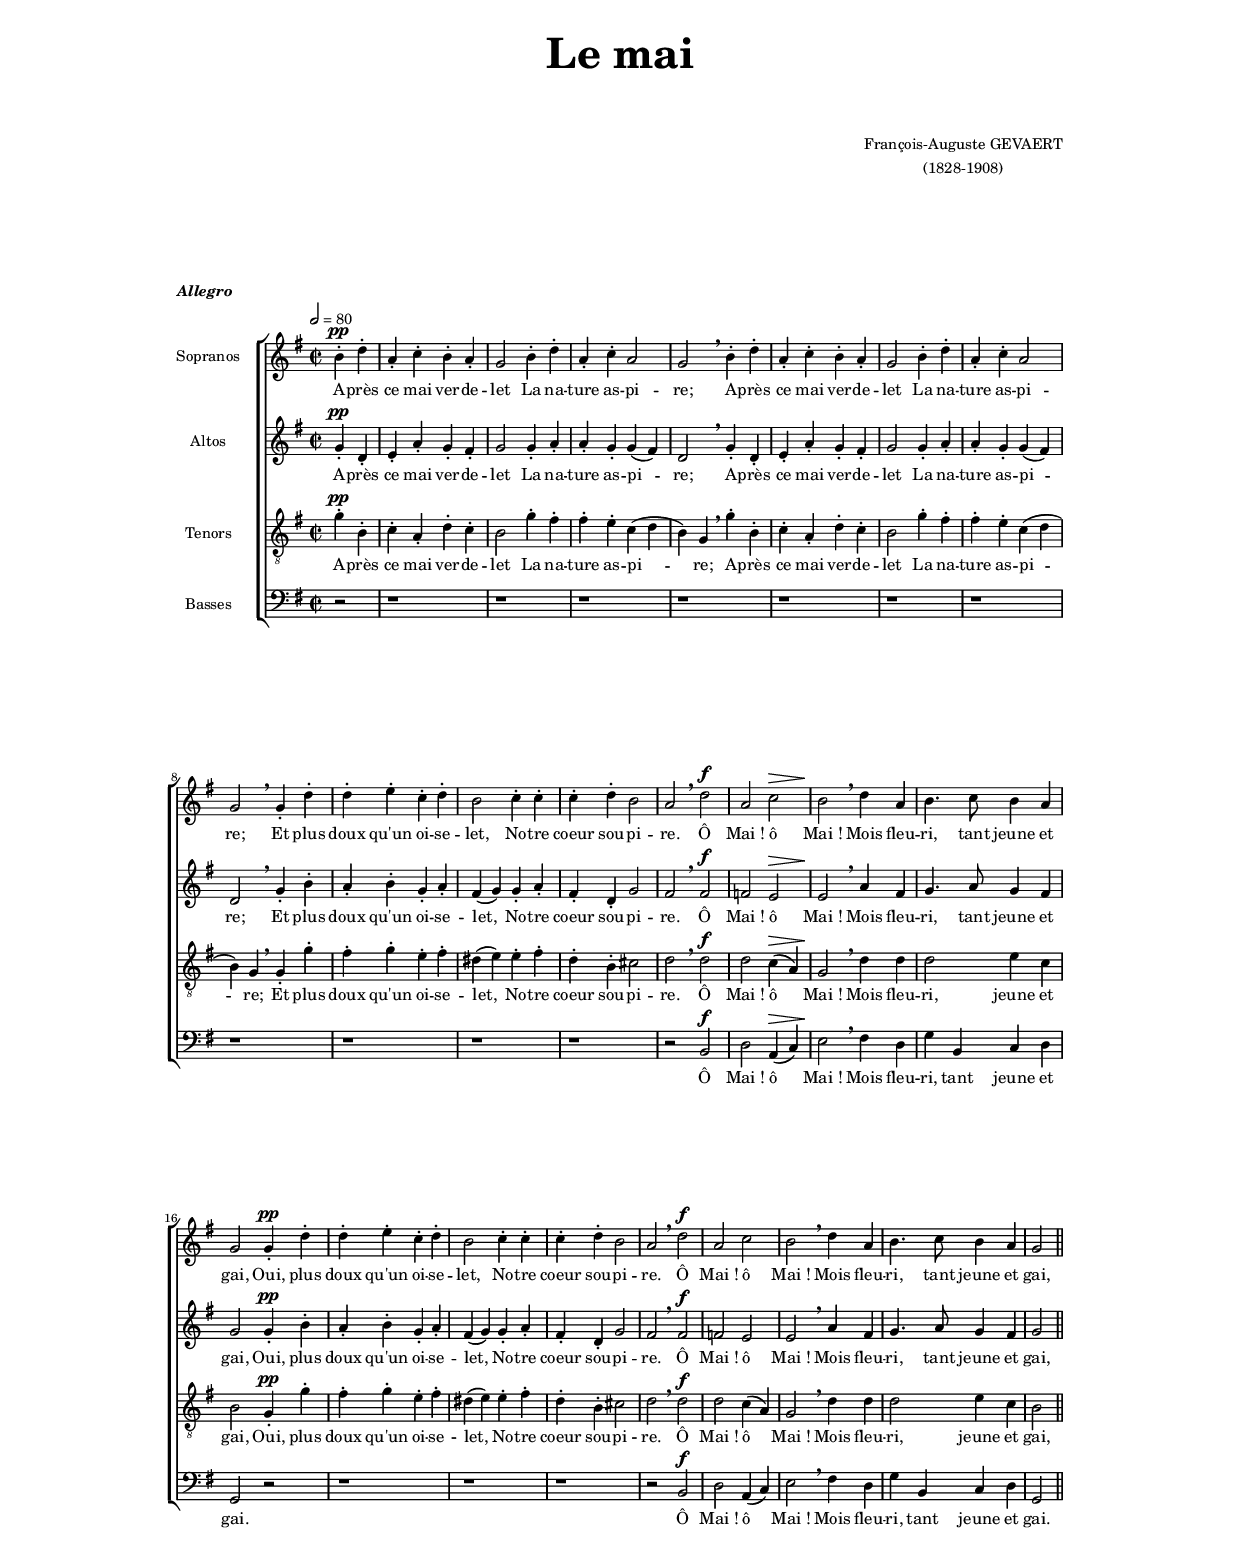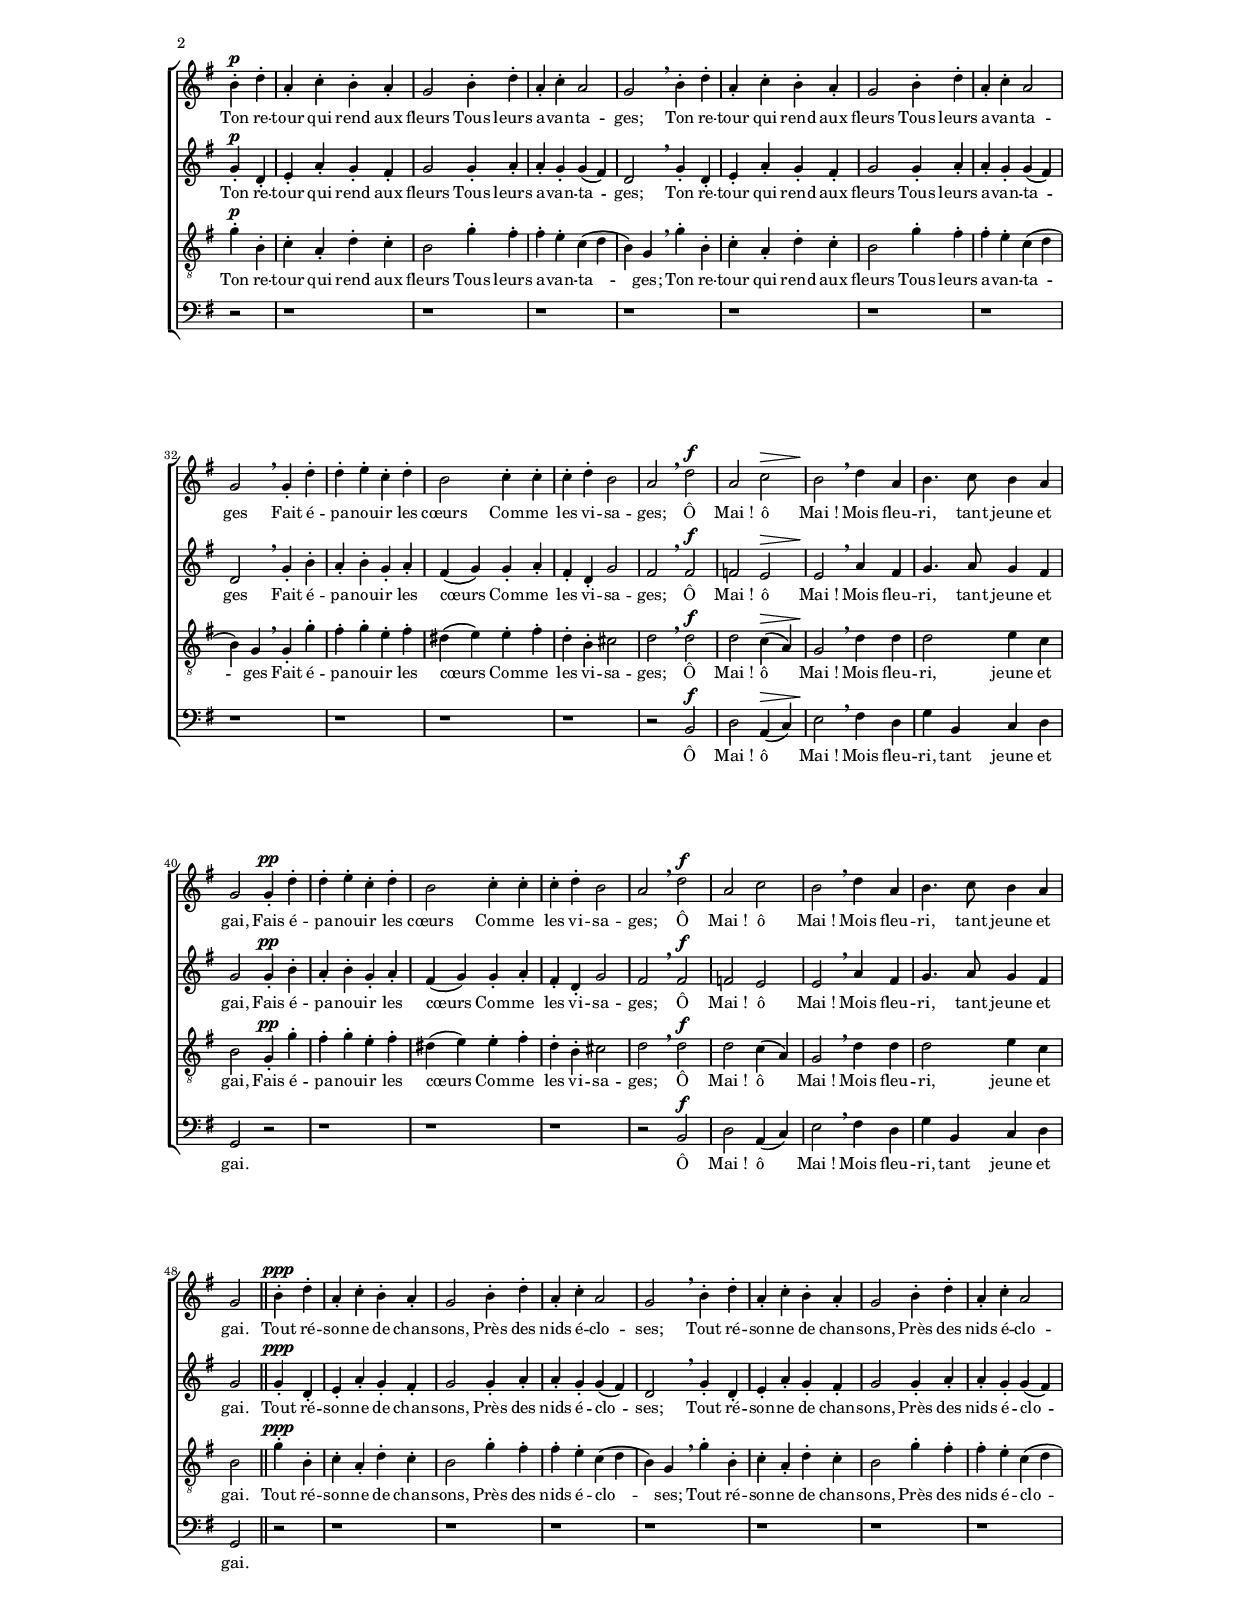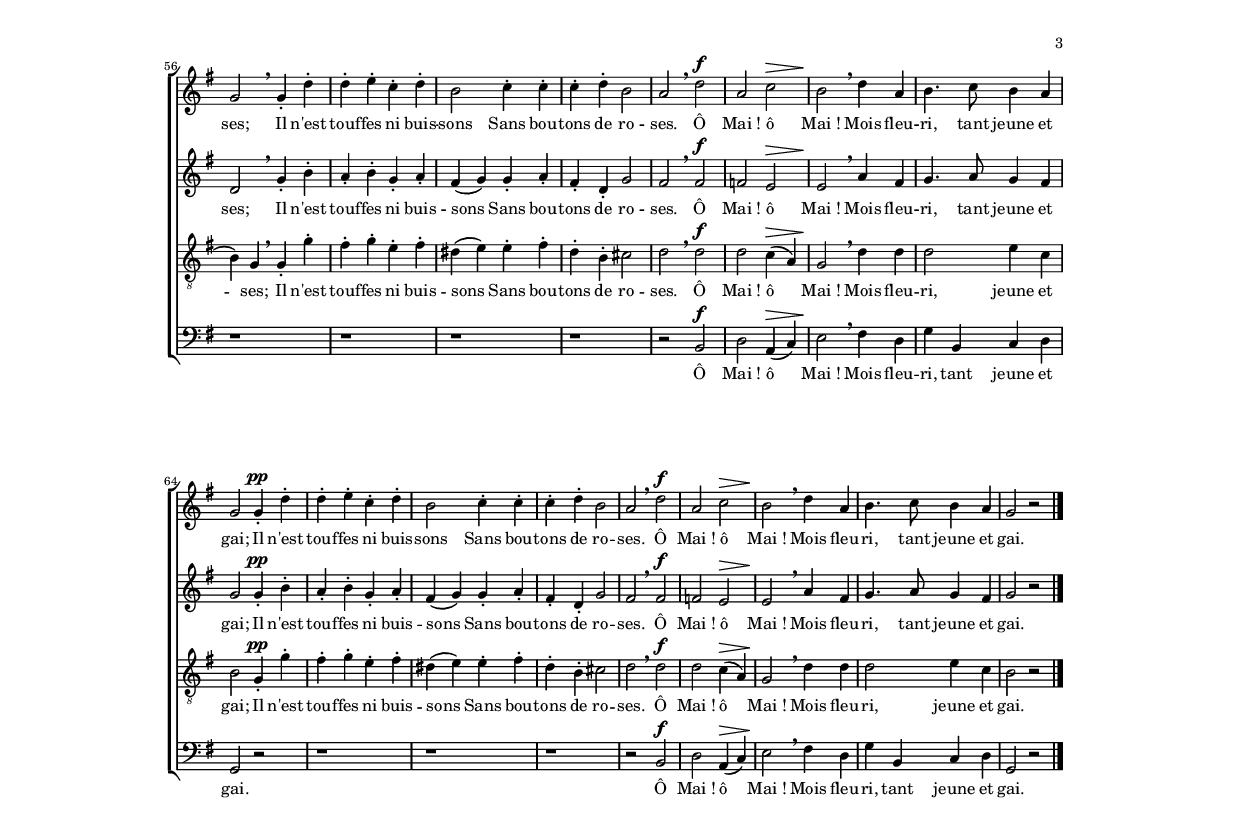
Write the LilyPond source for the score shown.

\version "2.12.1"

%---------------------------------------------------------------------------
%	COLLECTION DE CHOEURS
%	SANS ACCOMPAGNEMENT
%	Pour servir à l'étude du chant d'ensemble
%	dans les Conservatoires et Écoles de musique
%	Par F. A. GEVAERT
%	6e fascicule
%	Onze chansons françaises et wallonnes du XVIIe et XVIIIe siècle,
%	mises à 4 voix mixtes
%	Ed. Henry Lemoine et Cie
%
%
%	lastupdated = "2010/Apr/6"
%---------------------------------------------------------------------------

\paper {
	line-width = 15\cm 
	top-margin = 1.2\cm
	bottom-margin = 2.4\cm
}

#(set-global-staff-size 13)
#(ly:set-option 'point-and-click #f)

%---------------------------------------------------------------------------
%	
%---------------------------------------------------------------------------

\header {
	title = \markup \center-column {
		\pad-markup #3 {
			\fontsize #+5
			"Le mai"
		}
	}
	composer = \markup {
		\pad-to-box #'(0 . 0) #'(3 . 9) \center-column {
			"François-Auguste GEVAERT"
			"(1828-1908)"
		}
	}
	meter = \markup {
		\pad-to-box #'(0 . 0) #'(0 . 18) \bold \italic { 
			Allegro
		}
	}
}

%---------------------------------------------------------------------------
%	
%---------------------------------------------------------------------------

global = {
	\time 2/2
	\key g \major
	\tempo 2=80
}
print = {
	\autoBeamOff
	\dynamicUp
}

%---------------------------------------------------------------------------
%	NOTES
%---------------------------------------------------------------------------

Sop = \relative c'' {
	\set Staff.instrumentName = #"Sopranos "
	
	\partial 2 b4\staccato\pp d\staccato
	a\staccato c\staccato b\staccato a\staccato
	g2 b4\staccato d\staccato
	a\staccato c\staccato a2
	g \breathe b4\staccato d\staccato
	a\staccato c\staccato b\staccato a\staccato
% 2	
	g2 b4\staccato d\staccato
	a\staccato c\staccato a2
	g \breathe g4\staccato d'\staccato
	d\staccato e\staccato c\staccato d\staccato
	b2 c4\staccato c\staccato
	c\staccato d\staccato b2
	a \breathe d\f
% 3
	a c\>
	b\!  \breathe d4 a
	b4. c8 b4 a
	g2 g4\staccato\pp d'\staccato
	d\staccato e\staccato c\staccato d\staccato
	b2 c4\staccato c\staccato 
	c\staccato d\staccato b2
% 4
	a \breathe d\f
	a c
	b \breathe d4 a
	b4. c8 b4 a
	g2 \bar "||"  b4\staccato\p d\staccato
	a\staccato c\staccato b\staccato a\staccato
	g2 b4\staccato d\staccato
% 5
	a\staccato c\staccato a2
	g \breathe b4\staccato d\staccato
	a\staccato c\staccato b\staccato a\staccato
	g2 b4\staccato d\staccato
	a\staccato c\staccato a2
	g \breathe g4\staccato d'\staccato
	d\staccato e\staccato c\staccato d\staccato
% 6	
	b2 c4\staccato c\staccato
	c\staccato d\staccato b2
	a \breathe d\f
	a c\>
	b\!  \breathe d4 a
	b4. c8 b4 a
	g2 g4\staccato\pp d'\staccato
% 7
	d\staccato e\staccato c\staccato d\staccato
	b2 c4\staccato c\staccato 
	c\staccato d\staccato b2
	a \breathe d\f
	a c
	b \breathe d4 a
	b4. c8 b4 a
	g2 \bar "||" 
% 8
	b4\staccato\ppp d\staccato
	a\staccato c\staccato b\staccato a\staccato
	g2 b4\staccato d\staccato
	a\staccato c\staccato a2
	g \breathe b4\staccato d\staccato
	a\staccato c\staccato b\staccato a\staccato
	g2 b4\staccato d\staccato
% 9
	a\staccato c\staccato a2
	g \breathe g4\staccato d'\staccato
	d\staccato e\staccato c\staccato d\staccato
	b2 c4\staccato c\staccato
	c\staccato d\staccato b2
	a \breathe d\f
% 10
	a c\>
	b\!  \breathe d4 a
	b4. c8 b4 a
	g2 g4\staccato\pp d'\staccato
	d\staccato e\staccato c\staccato d\staccato
	b2 c4\staccato c\staccato 
% 11
	c\staccato d\staccato b2
	a \breathe d\f
	a c\>
	b\! \breathe d4 a
	b4. c8 b4 a
	g2  r2

	\bar "|."
}
 
Alt = \relative c'' {
	\set Staff.instrumentName = #"Altos "

	\partial 2 g4\staccato\pp d\staccato
	e\staccato a\staccato g\staccato fis\staccato
	g2 g4\staccato a\staccato
	a\staccato g\staccato g( fis)
	d2 \breathe g4\staccato d\staccato
	e\staccato a\staccato g\staccato fis\staccato
% 2	
	g2 g4\staccato a\staccato
	a\staccato g\staccato g( fis)
	d2 \breathe g4\staccato b\staccato
	a\staccato b\staccato g\staccato a\staccato
	fis( g) g\staccato a\staccato
	fis\staccato d\staccato g2
	fis \breathe fis\f
% 3
	f e\>
	e\!  \breathe a4 fis
	g4. a8 g4 fis
	g2 g4\staccato\pp b\staccato
	a\staccato b\staccato g\staccato a\staccato
	fis( g) g\staccato a\staccato 
	fis\staccato d\staccato g2
% 4
	fis \breathe fis\f
	f e
	e \breathe a4 fis
	g4. a8 g4 fis
	g2 \bar "||"  g4\staccato\p d\staccato
	e\staccato a\staccato g\staccato fis\staccato
	g2 g4\staccato a\staccato
% 5
	a\staccato g\staccato g( fis)
	d2 \breathe g4\staccato d\staccato
	e\staccato a\staccato g\staccato fis\staccato
	g2 g4\staccato a\staccato
	a\staccato g\staccato g( fis)
	d2 \breathe g4\staccato b\staccato
	a\staccato b\staccato g\staccato a\staccato
% 6	
	fis( g) g\staccato a\staccato
	fis\staccato d\staccato g2
	fis \breathe fis\f
	f e\>
	e\!  \breathe a4 fis
	g4. a8 g4 fis
	g2 g4\staccato\pp b\staccato
% 7
	a\staccato b\staccato g\staccato a\staccato
	fis( g) g\staccato a\staccato 
	fis\staccato d\staccato g2
	fis \breathe fis\f
	f e
	e \breathe a4 fis
	g4. a8 g4 fis
	g2 \bar "||" 
% 8
	g4\staccato\ppp d\staccato
	e\staccato a\staccato g\staccato fis\staccato
	g2 g4\staccato a\staccato
	a\staccato g\staccato g( fis)
	d2 \breathe g4\staccato d\staccato
	e\staccato a\staccato g\staccato fis\staccato
	g2 g4\staccato a\staccato
% 9
	a\staccato g\staccato g( fis)
	d2 \breathe g4\staccato b\staccato
	a\staccato b\staccato g\staccato a\staccato
	fis( g) g\staccato a\staccato
	fis\staccato d\staccato g2
	fis \breathe fis\f
% 10
	f e\>
	e\!  \breathe a4 fis
	g4. a8 g4 fis
	g2 g4\staccato\pp b\staccato
	a\staccato b\staccato g\staccato a\staccato
	fis( g) g\staccato a\staccato 
% 11
	fis\staccato d\staccato g2
	fis \breathe fis\f
	f e\>
	e \! \breathe a4 fis
	g4. a8 g4 fis
	g2 r
	
	\bar "|."
}

Ten = \relative c' {
	\set Staff.instrumentName = #"Tenors "	
	\clef "treble_8"
	
	\partial 2 g'4\staccato\pp b,\staccato
	c\staccato a\staccato d\staccato c\staccato
	b2 g'4\staccato fis\staccato
	fis\staccato e\staccato c( d
	b) g \breathe g'\staccato b,\staccato
	c\staccato a\staccato d\staccato c\staccato
% 2	
	b2 g'4\staccato fis\staccato
	fis\staccato e\staccato c( d
	b) g \breathe g\staccato g'\staccato
	fis\staccato g\staccato e\staccato fis\staccato
	dis( e) e\staccato fis\staccato
	d\staccato b\staccato cis2
	d \breathe d\f
% 3
	d c4\>( a)
	g2\!  \breathe d'4 d
	d2  e4 c
	b2 g4\staccato\pp g'\staccato
	fis\staccato g\staccato e\staccato fis\staccato
	dis( e) e\staccato fis\staccato 
	d\staccato b\staccato cis2
% 4
	d \breathe d\f
	d c4( a)
	g2 \breathe d'4 d
	d2 e4 c
	b2 \bar "||"
	g'4\staccato\p b,\staccato
	c\staccato a\staccato d\staccato c\staccato
	b2 g'4\staccato fis\staccato
% 5
	fis\staccato e\staccato c( d
	b) g \breathe g'\staccato b,\staccato
	c\staccato a\staccato d\staccato c\staccato
	b2 g'4\staccato fis\staccato
	fis\staccato e\staccato c( d
	b) g \breathe g\staccato g'\staccato
	fis\staccato g\staccato e\staccato fis\staccato
% 6
	dis( e) e\staccato fis\staccato
	d\staccato b\staccato cis2
	d \breathe d\f
	d c4\>( a)
	g2\!  \breathe d'4 d
	d2  e4 c
	b2 g4\staccato\pp g'\staccato
% 7
	fis\staccato g\staccato e\staccato fis\staccato
	dis( e) e\staccato fis\staccato 
	d\staccato b\staccato cis2
	d \breathe d\f
	d c4( a)
	g2 \breathe d'4 d
	d2 e4 c
	b2 \bar "||"
% 8
	g'4\staccato\ppp b,\staccato
	c\staccato a\staccato d\staccato c\staccato
	b2 g'4\staccato fis\staccato
	fis\staccato e\staccato c( d
	b) g \breathe g'\staccato b,\staccato
	c\staccato a\staccato d\staccato c\staccato
	b2 g'4\staccato fis\staccato
% 9
	fis\staccato e\staccato c( d
	b) g \breathe g\staccato g'\staccato
	fis\staccato g\staccato e\staccato fis\staccato
	dis( e) e\staccato fis\staccato
	d\staccato b\staccato cis2
	d \breathe d\f
% 10
	d c4\>( a)
	g2\!  \breathe d'4 d
	d2  e4 c
	b2 g4\staccato\pp g'\staccato
	fis\staccato g\staccato e\staccato fis\staccato
	dis( e) e\staccato fis\staccato 
% 11
	d\staccato b\staccato cis2
	d \breathe d\f
	d c4\>( a)
	g2\! \breathe d'4 d
	d2 e4 c
	b2 r
	
	\bar "|."
}

Bas = \relative c {
	\set Staff.instrumentName = #"Basses "
	\clef bass

	\partial 2 r
	r1
	r1
	r1
	r1
	r1
% 2	
	r1
	r1
	r1
	r1
	r1
	r1
	r2 b\f
% 3
	d a4\>( c)
	e2\! \breathe fis4 d
	g b, c d
	g,2 r
	r1
	r1
	r1
% 4
	r2 b\f
	d a4( c)
	e2 \breathe fis4 d
	g b, c d
	g,2 \bar "||" r
	r1
	r1
% 5
	r1
	r1
	r1
	r1
	r1
	r1
% 6
	r1
	r1
	r1
	r2 b\f
	d a4\>( c)
	e2\! \breathe fis4 d
	g b, c d
	g,2 r
% 7
	r1
	r1
	r1
	r2 b\f
	d a4( c)
	e2 \breathe fis4 d
	g b, c d
	g,2 \bar "||"
% 8
	r2
	r1
	r1
	r1
	r1
	r1
	r1
% 9
	r1
	r1
	r1
	r1
	r1
	r2 b2\f
% 10
	d a4\>( c)
	e2\! \breathe fis4 d
	g b, c d
	g,2 r
	r1
	r1
% 11
	r1
	r2 b2\f
	d a4\>( c)
	e2\! \breathe fis4 d
	g b, c d
	g,2 r
	
	\bar "|."
}

%---------------------------------------------------------------------------
%	LYRICS
%---------------------------------------------------------------------------

texteA = \lyricmode {
	A -- près ce mai ver -- de -- let
	La na -- ture as -- pi -- re;
	A -- près ce mai ver -- de -- let
	La na -- ture as -- pi -- re;
	Et plus doux qu'un oi -- se -- let,
	No -- tre coeur sou -- pi -- re.
	Ô Mai_! ô Mai_!
	Mois fleu -- ri, tant jeune et gai,
	Oui, plus doux qu'un oi -- se -- let,
	No -- tre coeur sou -- pi -- re.
	Ô Mai_! ô Mai_!
	Mois fleu -- ri, tant jeune et gai,
	Ton re -- tour qui rend aux fleurs
	Tous leurs a -- van -- ta -- ges;
	Ton re -- tour qui rend aux fleurs
	Tous leurs a -- van -- ta -- ges
	Fait é -- pa -- nou -- ir les cœurs
	Com -- me les vi -- sa -- ges;
	Ô Mai_! ô Mai_!
	Mois fleu -- ri, tant jeune et gai,
	Fais é -- pa -- nou -- ir les cœurs
	Com -- me les vi -- sa -- ges;
	Ô Mai_! ô Mai_!
	Mois fleu -- ri, tant jeune et gai.
	Tout ré -- son -- ne de chan -- sons,
	Près des nids é -- clo -- ses;
	Tout ré -- son -- ne de chan -- sons,
	Près des nids é -- clo -- ses;
	Il n'est touf -- fes ni buis -- sons
	Sans bou -- tons de ro -- ses.
	Ô Mai_! ô Mai_!
	Mois fleu -- ri, tant jeune et gai;
	Il n'est touf -- fes ni buis -- sons
	Sans bou -- tons de ro -- ses.
	Ô Mai_! ô Mai_!
	Mois fleu -- ri, tant jeune et gai.
}

texteB = \lyricmode {
	A -- près ce mai ver -- de -- let
	La na -- ture as -- pi -- re;
	A -- près ce mai ver -- de -- let
	La na -- ture as -- pi -- re;
	Et plus doux qu'un oi -- se -- let,
	No -- tre coeur sou -- pi -- re.
	Ô Mai_! ô Mai_!
	Mois fleu -- ri, jeune et gai,
	Oui, plus doux qu'un oi -- se -- let,
	No -- tre coeur sou -- pi -- re.
	Ô Mai_! ô Mai_!
	Mois fleu -- ri, jeune et gai,
	Ton re -- tour qui rend aux fleurs
	Tous leurs a -- van -- ta -- ges;
	Ton re -- tour qui rend aux fleurs
	Tous leurs a -- van -- ta -- ges
	Fait é -- pa -- nou -- ir les cœurs
	Com -- me les vi -- sa -- ges;
	Ô Mai_! ô Mai_!
	Mois fleu -- ri, jeune et gai,
	Fais é -- pa -- nou -- ir les cœurs
	Com -- me les vi -- sa -- ges;
	Ô Mai_! ô Mai_!
	Mois fleu -- ri, jeune et gai.
	Tout ré -- son -- ne de chan -- sons,
	Près des nids é -- clo -- ses;
	Tout ré -- son -- ne de chan -- sons,
	Près des nids é -- clo -- ses;
	Il n'est touf -- fes ni buis -- sons
	Sans bou -- tons de ro -- ses.
	Ô Mai_! ô Mai_!
	Mois fleu -- ri, jeune et gai;
	Il n'est touf -- fes ni buis -- sons
	Sans bou -- tons de ro -- ses.
	Ô Mai_! ô Mai_!
	Mois fleu -- ri, jeune et gai.
}

texteC = \lyricmode {
	Ô Mai_! ô Mai_!
	Mois fleu -- ri, tant jeune et gai.
	Ô Mai_! ô Mai_!
	Mois fleu -- ri, tant jeune et gai.
	Ô Mai_! ô Mai_!
	Mois fleu -- ri, tant jeune et gai.
	Ô Mai_! ô Mai_!
	Mois fleu -- ri, tant jeune et gai.
	Ô Mai_! ô Mai_!
	Mois fleu -- ri, tant jeune et gai.
	Ô Mai_! ô Mai_!
	Mois fleu -- ri, tant jeune et gai.
}

%---------------------------------------------------------------------------
%	MIDI OUTPUT
%---------------------------------------------------------------------------

\score {
	<<
	\new Staff = "Sop" { \set Staff.midiInstrument = "oboe" \global \Sop }
	\new Staff = "Alt" { \set Staff.midiInstrument = "clarinet" \global \Alt }
	\new Staff = "Ten" { \set Staff.midiInstrument = "french horn" \global  \Ten }
	\new Staff = "Bas" { \set Staff.midiInstrument = "bassoon" \global  \Bas }
	>>
	\midi { \context { \Voice \remove "Dynamic_performer" } }
}

%---------------------------------------------------------------------------
%	SHEET OUTPUT
%---------------------------------------------------------------------------

\score {
	\new ChoirStaff <<
		\new Voice << \global \print \Sop >> 
		\addlyrics { \texteA }
		\new Voice << \global \print \Alt >>
		\addlyrics { \texteA }
		\new Voice << \global \print \Ten >>
		\addlyrics { \texteB }
		\new Voice << \global \print \Bas >>
		\addlyrics { \texteC }
	>>
	\layout  { }
}

